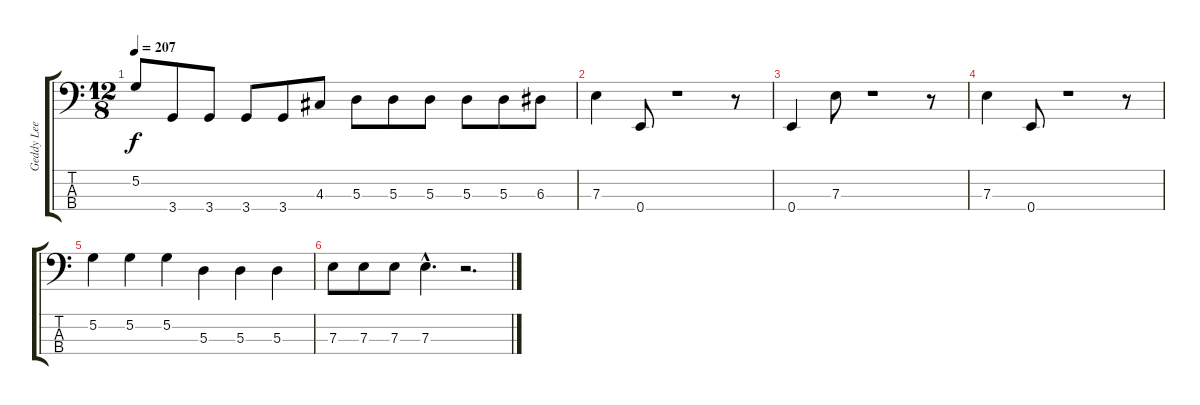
\track ("Geddy Lee - Bass" "Geddy Lee ") {instrument electricbassfinger}
\staff {score tabs}
\tuning (G2 D2 A1 E1) {hide}
\ts (12 8)
\tempo 207
\clef f4
\ks c
5.2.8{dy f} 3.4.8 3.4.8 3.4.8 3.4.8 4.3.8 5.3.8 5.3.8 5.3.8 5.3.8 5.3.8 6.3.8 |
7.3.4 0.4.8 r.1 r.8 |
0.4.4 7.3.8 r.1 r.8 |
7.3.4 0.4.8 r.1 r.8 |
5.2.4 5.2.4 5.2.4 5.3.4 5.3.4 5.3.4 |
7.3.8 7.3.8 7.3.8 7.3{hac}.4{d} r.2{d}
